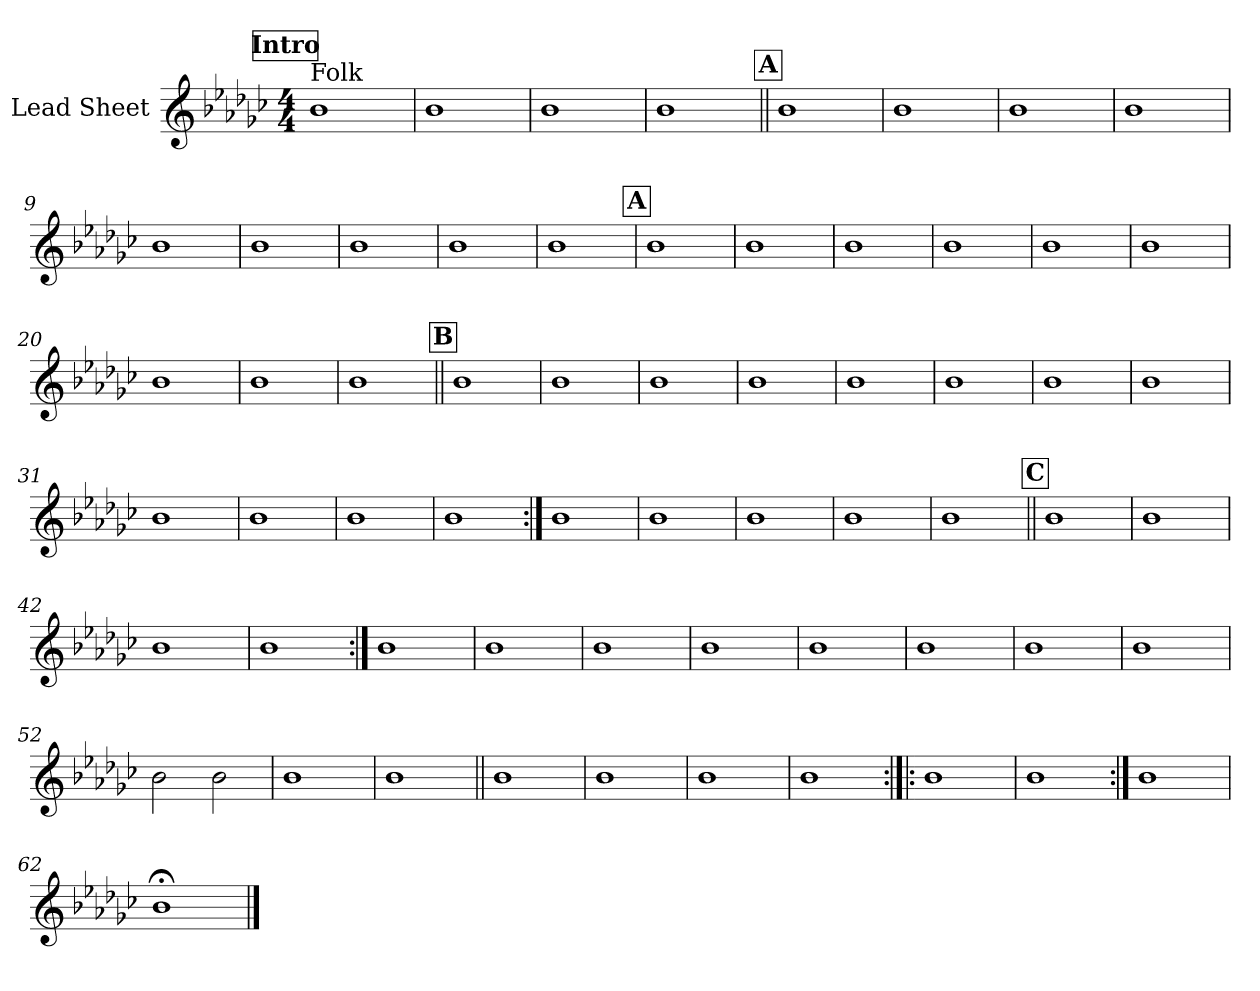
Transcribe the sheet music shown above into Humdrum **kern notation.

**kern
*part1
*staff1
*I"Lead Sheet
*clefG2
*k[b-e-a-d-g-c-]
*e-:
*M4/4
*MM98
!!LO:REH:place=s1:a:fs=14:t=Intro
=1
!LO:TX:a:t=Folk
1b-
=2
1b-
=3
1b-
=4
1b-
!!LO:LB:g=z
!!LO:REH:place=s1:a:fs=14:t=A
=5||
1b-
=6
1b-
=7
1b-
=8
1b-
=9
1b-
=10
1b-
!!LO:LB:g=z
=11
1b-
=12
1b-
=13
1b-
!!LO:REH:place=s1:a:fs=14:t=A
=14
1b-
=15
1b-
=16
1b-
=17
1b-
!!LO:LB:g=z
=18
1b-
=19
1b-
=20
1b-
=21
1b-
=22
1b-
!!LO:LB:g=z
!!LO:REH:place=s1:a:fs=14:t=B
=23||
1b-
=24
1b-
=25
1b-
=26
1b-
!!LO:LB:g=z
=27
1b-
=28
1b-
=29
1b-
=30
1b-
!!LO:LB:g=z
=31
1b-
=32
1b-
=33
1b-
=34
1b-
!!LO:LB:g=z
=35:|!
1b-
=36
1b-
=37
1b-
=38
1b-
=39
1b-
!!LO:LB:g=z
!!LO:REH:place=s1:a:fs=14:t=C
=40||
1b-
=41
1b-
=42
1b-
=43
1b-
!!LO:LB:g=z
=44:|!
1b-
=45
1b-
=46
1b-
=47
1b-
!!LO:PB:g=z
=48
1b-
=49
1b-
=50
1b-
=51
1b-
=52
2b-\
2b-\
=53
1b-
=54
1b-
!!LO:LB:g=z
=55||
1b-
=56
1b-
=57
1b-
=58
1b-
=59:|!|:
1b-
=60
1b-
=61:|!
1b-
=62
1b-;<
==
*-
